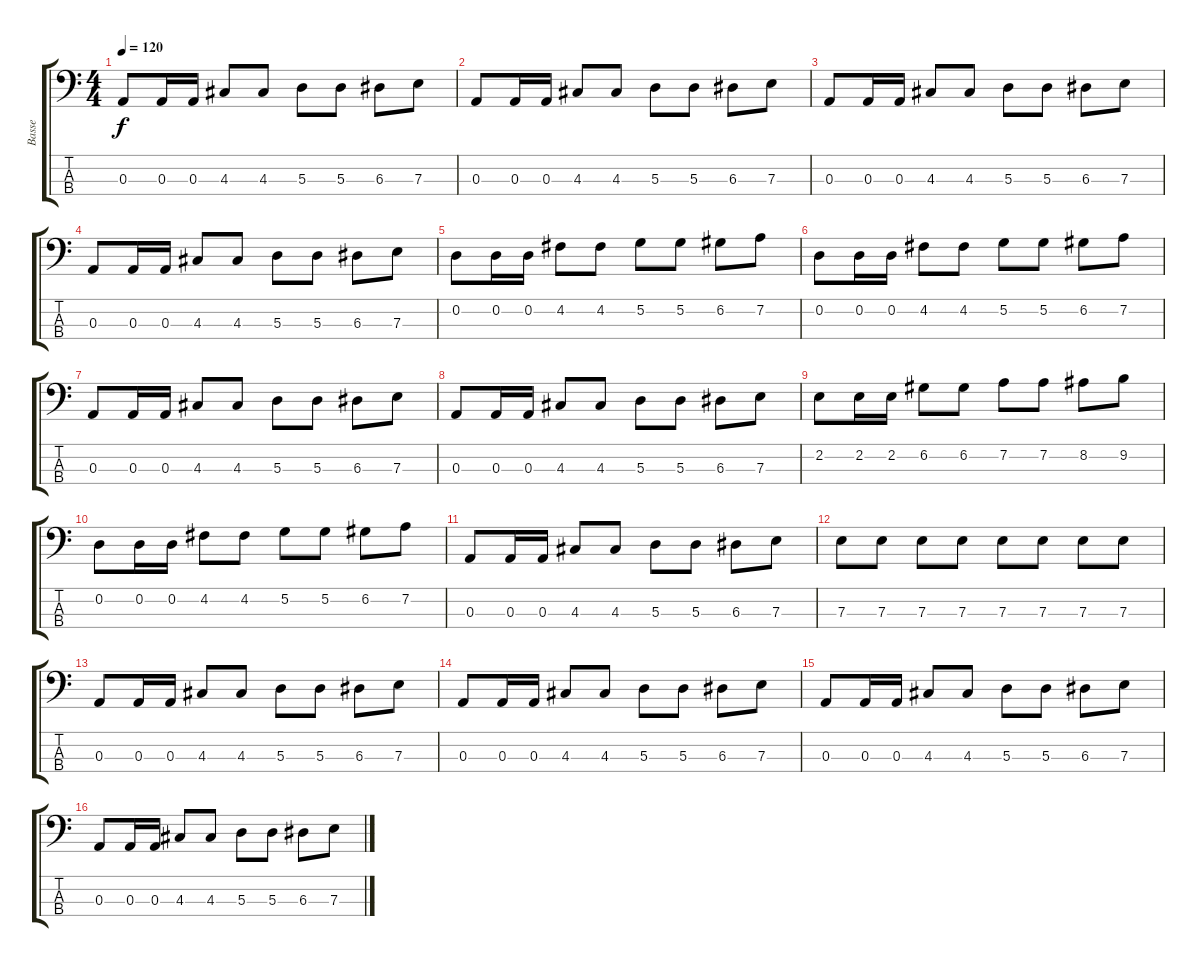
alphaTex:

\track ("Basse" "Basse") {instrument electricbassfinger}
\staff {score tabs}
\tuning (G2 D2 A1 E1) {hide}
\ts (4 4)
\tempo 120
\clef f4
\ks c
0.3.8{dy f} 0.3.16 0.3.16 4.3.8 4.3.8 5.3.8 5.3.8 6.3.8 7.3.8 |
0.3.8 0.3.16 0.3.16 4.3.8 4.3.8 5.3.8 5.3.8 6.3.8 7.3.8 |
0.3.8 0.3.16 0.3.16 4.3.8 4.3.8 5.3.8 5.3.8 6.3.8 7.3.8 |
0.3.8 0.3.16 0.3.16 4.3.8 4.3.8 5.3.8 5.3.8 6.3.8 7.3.8 |
0.2.8 0.2.16 0.2.16 4.2.8 4.2.8 5.2.8 5.2.8 6.2.8 7.2.8 |
0.2.8 0.2.16 0.2.16 4.2.8 4.2.8 5.2.8 5.2.8 6.2.8 7.2.8 |
0.3.8 0.3.16 0.3.16 4.3.8 4.3.8 5.3.8 5.3.8 6.3.8 7.3.8 |
0.3.8 0.3.16 0.3.16 4.3.8 4.3.8 5.3.8 5.3.8 6.3.8 7.3.8 |
2.2.8 2.2.16 2.2.16 6.2.8 6.2.8 7.2.8 7.2.8 8.2.8 9.2.8 |
0.2.8 0.2.16 0.2.16 4.2.8 4.2.8 5.2.8 5.2.8 6.2.8 7.2.8 |
0.3.8 0.3.16 0.3.16 4.3.8 4.3.8 5.3.8 5.3.8 6.3.8 7.3.8 |
7.3.8 7.3.8 7.3.8 7.3.8 7.3.8 7.3.8 7.3.8 7.3.8 |
0.3.8 0.3.16 0.3.16 4.3.8 4.3.8 5.3.8 5.3.8 6.3.8 7.3.8 |
0.3.8 0.3.16 0.3.16 4.3.8 4.3.8 5.3.8 5.3.8 6.3.8 7.3.8 |
0.3.8 0.3.16 0.3.16 4.3.8 4.3.8 5.3.8 5.3.8 6.3.8 7.3.8 |
0.3.8 0.3.16 0.3.16 4.3.8 4.3.8 5.3.8 5.3.8 6.3.8 7.3.8
